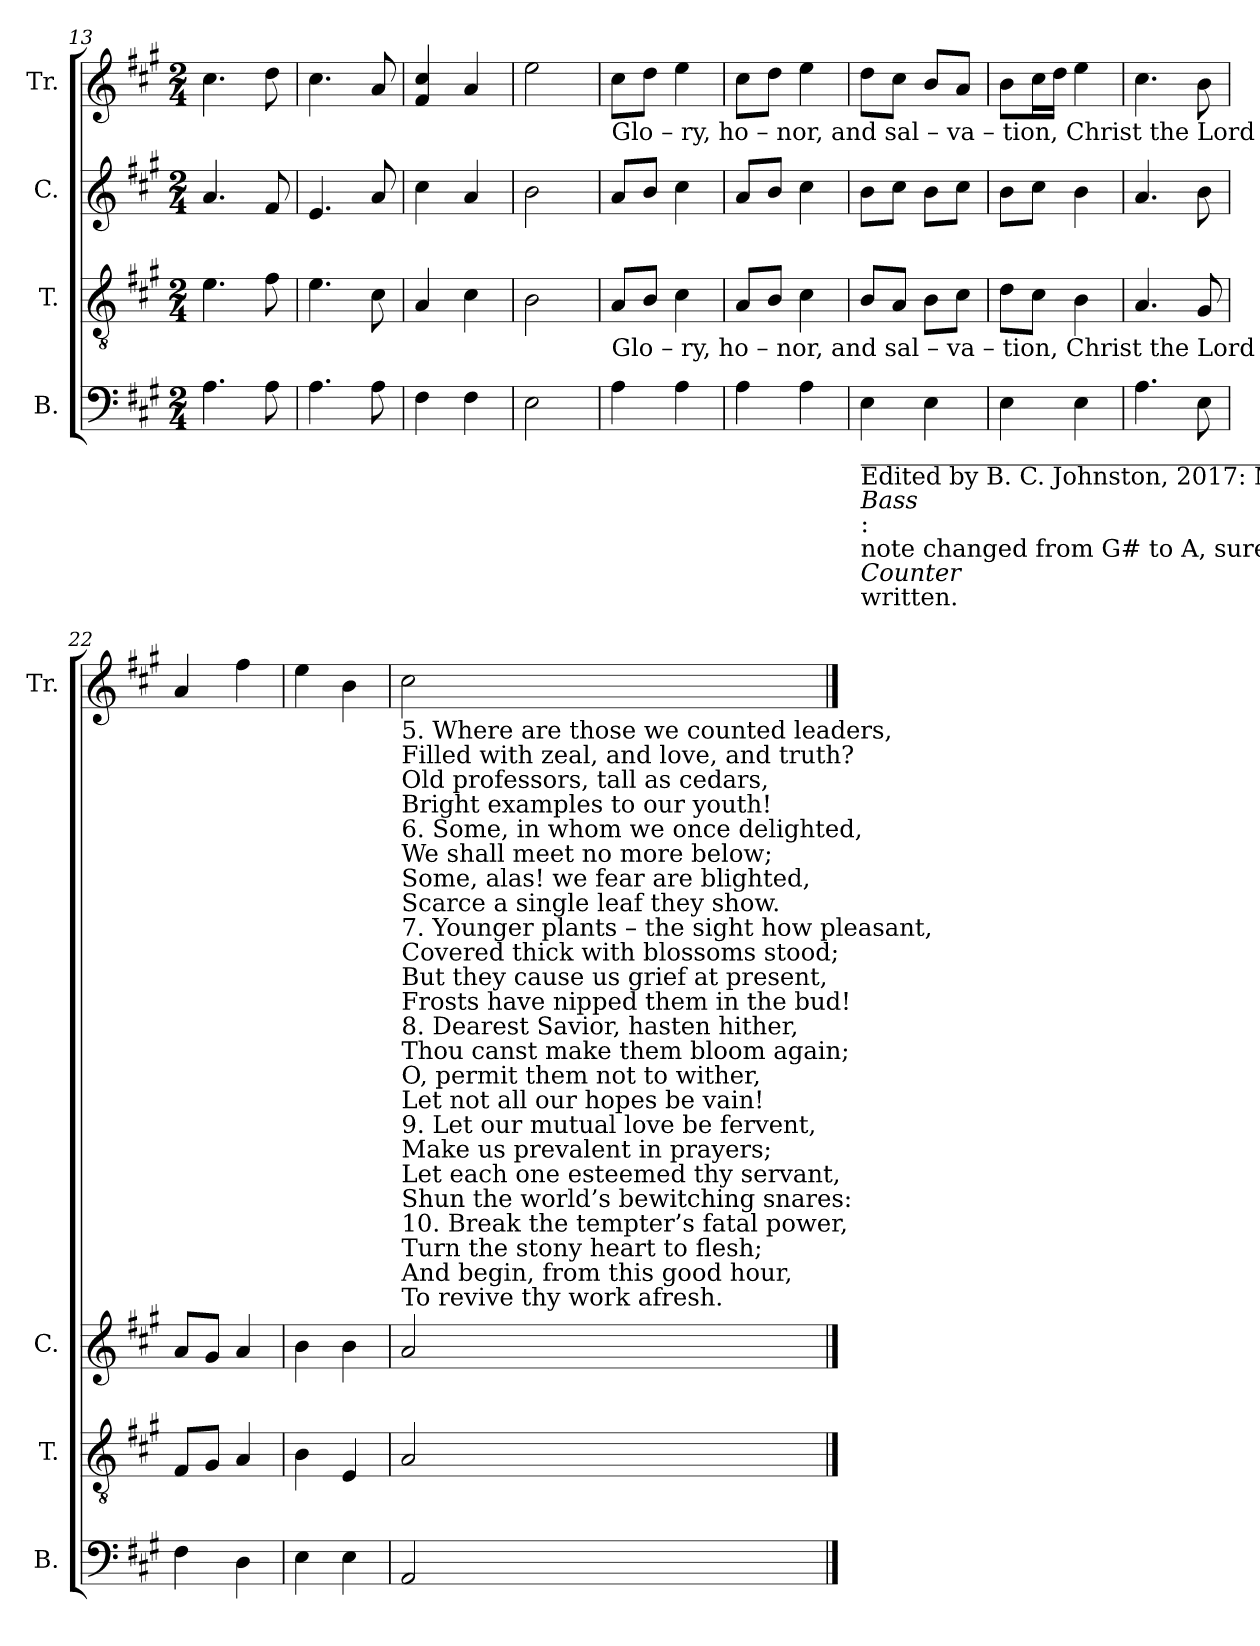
**kern	**kern	**kern	**kern
*part4	*part3	*part2	*part1
*staff4	*staff3	*staff2	*staff1
*I"B.	*I"T.	*I"C.	*I"Tr.
*I'B.	*I'T.	*I'C.	*I'Tr.
*clefF4	*clefGv2	*clefG2	*clefG2
*k[f#c#g#]	*k[f#c#g#]	*k[f#c#g#]	*k[f#c#g#]
*M2/4	*M2/4	*M2/4	*M2/4
=13	=13	=13	=13
4.A!\	4.e!\	4.a!/	4.cc#!\
8A!\	8f#!\	8f#!/	8dd!\
=14	=14	=14	=14
4.A!\	4.e!\	4.e!/	4.cc#!\
8A!\	8c#!\	8a!/	8a!/
=15	=15	=15	=15
4F#!\	4A!/	4cc#!\	4f#!/ 4cc#!/
4F#!\	4c#!\	4a!/	4a!/
=16	=16	=16	=16
2E!\	2B!\	2b!\	2ee!\
!!LO:LB:g=z
=17	=17	=17	=17
!	!	!	!LO:TX:b:t=Glo – ry,   ho – nor,    and     sal   –   va   –  tion,  Christ the  Lord has come to reign.
!	!LO:TX:b:t=Glo – ry,   ho – nor,    and     sal   –   va   –  tion,  Christ the  Lord has come to reign.	!	!
4A!\	8A!/L	8a!/L	8cc#!\L
.	8B!/J	8b!/J	8dd!\J
4A!\	4c#!\	4cc#!\	4ee!\
=18	=18	=18	=18
4A!\	8A!/L	8a!/L	8cc#!\L
.	8B!/J	8b!/J	8dd!\J
4A!\	4c#!\	4cc#!\	4ee!\
=19	=19	=19	=19
!LO:TX:b:t=___________________________________________________	!	!	!
!LO:TX:b:t=Edited by B. C. Johnston, 2017&colon;   Measure 24,	!	!	!
!LO:TX:b:i:t=Bass	!	!	!
!LO:TX:b:t=&colon;	!	!	!
!LO:TX:b:t=note changed from G# to A, surely a misprint;	!	!	!
!LO:TX:b:i:t=Counter	!	!	!
!LO:TX:b:t=written.	!	!	!
4E!\	8B!/L	8b!\L	8dd!\L
.	8A!/J	8cc#!\J	8cc#!\J
4E!\	8B!\L	8b!\L	8b!/L
.	8c#!\J	8cc#!\J	8a!/J
=20	=20	=20	=20
4E!\	8d!\L	8b!\L	8b!\L
.	8c#!\J	8cc#!\J	16cc#!\L
.	.	.	16dd!\JJ
4E!\	4B!\	4b!\	4ee!\
=21	=21	=21	=21
4.A!\	4.A!/	4.a!/	4.cc#!\
8E!\	8G#!/	8b!\	8b!\
=22	=22	=22	=22
4F#!\	8F#!/L	8a!/L	4a!/
.	8G#!/J	8g#!/J	.
4D!\	4A!/	4a!/	4ff#!\
=23	=23	=23	=23
4E!\	4B!\	4b!\	4ee!\
4E!\	4E!/	4b!\	4b!\
=24	=24	=24	=24
!	!	!	!LO:TX:b:t=5. Where are those we counted leaders,
!	!	!	!LO:TX:b:t=Filled with zeal, and love, and truth?
!	!	!	!LO:TX:b:t=Old professors, tall as cedars,
!	!	!	!LO:TX:b:t=Bright examples to our youth!
!	!	!	!LO:TX:b:t=6. Some, in whom we once delighted,
!	!	!	!LO:TX:b:t=We shall meet no more below;
!	!	!	!LO:TX:b:t=Some, alas! we fear are blighted,
!	!	!	!LO:TX:b:t=Scarce a single leaf they show.
!	!	!	!LO:TX:b:t=7. Younger plants – the sight how pleasant,
!	!	!	!LO:TX:b:t=Covered thick with blossoms stood;
!	!	!	!LO:TX:b:t=But they cause us grief at present,
!	!	!	!LO:TX:b:t=Frosts have nipped them in the bud!
!	!	!	!LO:TX:b:t=8. Dearest Savior, hasten hither,
!	!	!	!LO:TX:b:t=Thou canst make them bloom again;
!	!	!	!LO:TX:b:t=O, permit them not to wither,
!	!	!	!LO:TX:b:t=Let not all our hopes be vain!
!	!	!	!LO:TX:b:t=9. Let our mutual love be fervent,
!	!	!	!LO:TX:b:t=Make us prevalent in prayers;
!	!	!	!LO:TX:b:t=Let each one esteemed thy servant,
!	!	!	!LO:TX:b:t=Shun the world’s bewitching snares&colon;
!	!	!	!LO:TX:b:t=10. Break the tempter’s fatal power,
!	!	!	!LO:TX:b:t=Turn the stony heart to flesh;
!	!	!	!LO:TX:b:t=And begin, from this good hour,
!	!	!	!LO:TX:b:t=To revive thy work afresh.
2AA!/	2A!/	2a!/	2cc#!\
==	==	==	==
*-	*-	*-	*-
